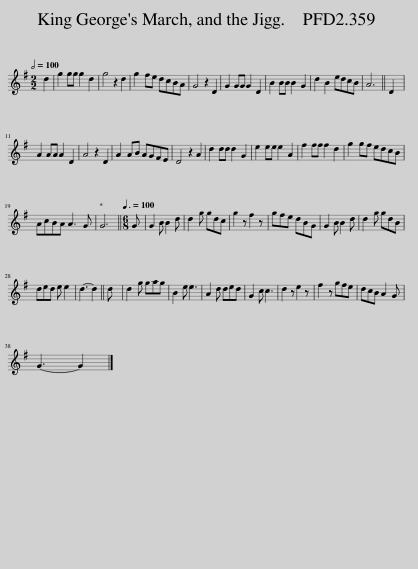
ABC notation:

X:1
L:1/8
Q:1/2=100
M:2/2
I:linebreak $
K:G
V:1 treble
V:1
 d2 | g2 gg g2 d2 | g4 z2 d2 | g2 fe dcBA | G4 z2 D2 | %5
 G2 GG G2 D2 | B2 BB B2 G2 | d2 B2 edcB | A6 || D2 |$ %10
 A2 AA A2 D2 | A4 z2 D2 | A2 AB AGFE | D4 z2 A2 | d2 dd d2 G2 | %15
 e2 ee e2 A2 | f2 ff f2 d2 | g2 gf edcB |$ AcBA A3 G | G6 || %20
[M:6/8][Q:3/8=100] G | G2 B B2 d | d2 g gdc | g2 z f2 z | gfe dBG | %25
 G2 B B2 d | d2 g gdB |$ ded e e2 | d3- d2 || d | %30
 d2 g gag | B2 e e3 | A2 d ded | G2 c c3 | d2 z e2 z | %35
 f2 z gfe | dcB A2 G |$ G3- G2 |] %38
